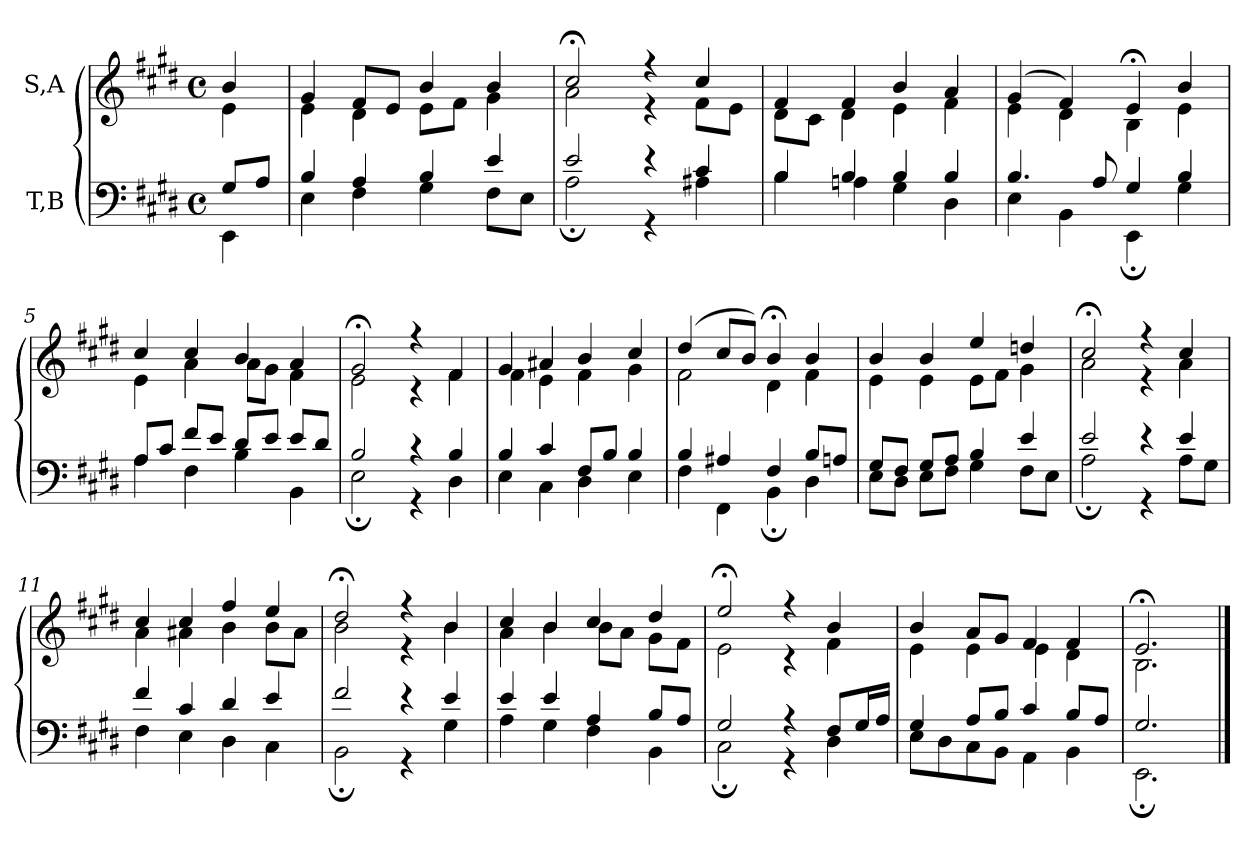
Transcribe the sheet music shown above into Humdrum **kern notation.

**kern	**kern
*part2	*part1
*staff2	*staff1
*I"T,B	*I"S,A
*clefF4	*clefG2
*k[f#c#g#d#]	*k[f#c#g#d#]
*M4/4	*M4/4
*met(c)	*met(c)
=	=
*^	*^
8G#L	4EE	4b	4e
8AJ	.	.	.
=1	=1	=1	=1
4B	4E	4g#	4e
4A	4F#	8f#L	4d#
.	.	8eJ	.
4B	4G#	4b	8eL
.	.	.	8f#J
4e	8F#L	4b	4g#
.	8EJ	.	.
=2	=2	=2	=2
2e	2A;	2cc#;<	2a
4r	4r	4r	4r
4c#	4A#X	4cc#	8f#L
.	.	.	8eJ
=3	=3	=3	=3
4B	4B	4f#	8d#L
.	.	.	8c#J
4B	4An	4f#	4d#
4B	4G#	4b	4e
4B	4D#	4a	4f#
=4	=4	=4	=4
4.B	4E	(>4g#	4e
.	4BB	4f#)	4d#
8A	.	.	.
4G#	4EE;	4e;<	4B
4B	4G#	4b	4e
=5	=5	=5	=5
8AL	4A	4cc#	4e
8c#J	.	.	.
8f#L	4F#	4cc#	4a
8eJ	.	.	.
8d#L	4B	4b	8aL
8eJ	.	.	8g#J
8eL	4BB	4a	4f#
8d#J	.	.	.
=6	=6	=6	=6
2B	2E;	2g#;<	2e
4r	4r	4r	4r
4B	4D#	4f#	4f#
=7	=7	=7	=7
4B	4E	4g#	4f#
4c#	4C#	4a#X	4e
8F#L	4D#	4b	4f#
8BJ	.	.	.
4B	4E	4cc#	4g#
=8	=8	=8	=8
4B	4F#	(>4dd#	2f#
4A#X	4FF#	8cc#L	.
.	.	8bJ)	.
4F#	4BB;	4b;<	4d#
8BL	4D#	4b	4f#
8AnJ	.	.	.
=9	=9	=9	=9
8G#L	8EL	4b	4e
8F#J	8D#J	.	.
8G#L	8EL	4b	4e
8AJ	8F#J	.	.
4B	4G#	4ee	8eL
.	.	.	8f#J
4e	8F#L	4ddn	4g#
.	8EJ	.	.
=10	=10	=10	=10
2e	2A;	2cc#;<	2a
4r	4r	4r	4r
4e	8AL	4cc#	4a
.	8G#J	.	.
=11	=11	=11	=11
4f#	4F#	4cc#	4a
4c#	4E	4cc#	4a#X
4d#	4D#	4ff#	4b
4e	4C#	4ee	8bL
.	.	.	8a#J
=12	=12	=12	=12
2f#	2BB;	2dd#;<	2b
4r	4r	4r	4r
4e	4G#	4b	4b
=13	=13	=13	=13
4e	4A	4cc#	4a
4e	4G#	4b	4b
4A	4F#	4cc#	8bL
.	.	.	8aJ
8BL	4BB	4dd#	8g#L
8AJ	.	.	8f#J
=14	=14	=14	=14
2G#	2C#;	2ee;<	2e
4r	4r	4r	4r
8F#L	4D#	4b	4f#
16G#L	.	.	.
16AJJ	.	.	.
=15	=15	=15	=15
4G#	8EL	4b	4e
.	8D#	.	.
8AL	8C#	8aL	4e
8BJ	8BBJ	8g#J	.
4c#	4AA	4f#	4e
8BL	4BB	4f#	4d#
8AJ	.	.	.
=1219	=1219	=1219	=1219
2.G#	2.EE;	2.e;<	2.B
*v	*v	*	*
*	*v	*v
==	==
*-	*-
